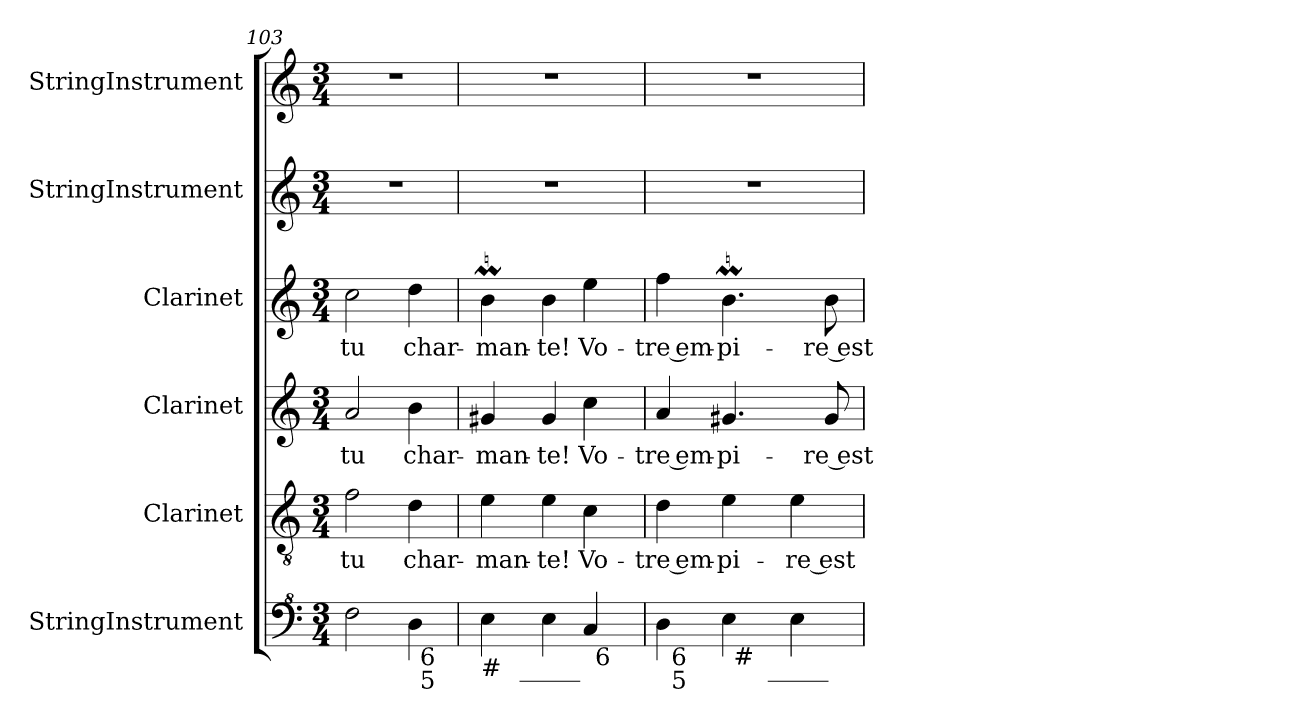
**kern	**kern	**text	**kern	**text	**kern	**text	**kern	**kern
*part6	*part5	*part5	*part4	*part4	*part3	*part3	*part2	*part1
*staff6	*staff5	*staff5	*staff4	*staff4	*staff3	*staff3	*staff2	*staff1
*I"StringInstrument	*I"Clarinet	*	*I"Clarinet	*	*I"Clarinet	*	*I"StringInstrument	*I"StringInstrument
*I'Str	*I'Cl	*	*I'Cl	*	*I'Cl	*	*I'Str	*I'Str
*clefF^4	*clefGv2	*	*clefG2	*	*clefG2	*	*clefG2	*clefG2
*	*ITrd1c2	*	*ITrd1c2	*	*ITrd1c2	*	*	*
*k[]	*k[b-e-]	*	*k[b-e-]	*	*k[b-e-]	*	*k[]	*k[]
*C:	*B-:	*	*B-:	*	*B-:	*	*C:	*C:
*M3/4	*M3/4	*	*M3/4	*	*M3/4	*	*M3/4	*M3/4
=103	=103	=103	=103	=103	=103	=103	=103	=103
*^	*	*	*	*	*	*	*	*
2f\	2ryy	2e-\	-tu	2g/	-tu	2b-\	-tu	2.r	2.r
4d\	32ryy	4c\	char-	4a\	char-	4cc\	char-	.	.
!	!LO:TX:b:t=6\n5	!	!	!	!	!	!	!	!
.	8..ryy	.	.	.	.	.	.	.	.
=104	=104	=104	=104	=104	=104	=104	=104	=104	=104
!LO:TX:b:t=#	!	!	!	!	!	!	!	!	!
*	*^	*	*	*	*	*	*	*	*
4e\	8ryy	2ryy	4d\	-man-	4f#X/	-man-	4aM\	-man-	2.r	2.r
.	32ryy	.	.	.	.	.	.	.	.	.
!	!LO:TX:b:t=_____	!	!	!	!	!	!	!	!	!
.	2ryy	.	.	.	.	.	.	.	.	.
4e\	.	.	4d\	-te!	4f#/	-te!	4a\	-te!	.	.
4c/	.	32ryy	4B-\	Vo-	4b-\	Vo-	4dd\	Vo-	.	.
!	!	!LO:TX:b:t=6	!	!	!	!	!	!	!	!
.	.	8..ryy	.	.	.	.	.	.	.	.
.	16.ryy	.	.	.	.	.	.	.	.	.
=105	=105	=105	=105	=105	=105	=105	=105	=105	=105	=105
*	*	*^	*	*	*	*	*	*	*	*
4d\	32ryy	4ryy	4ryy	4c\	-tre em-	4g/	-tre em-	4ee-\	-tre em-	2.r	2.r
!	!LO:TX:b:t=6\n5	!	!	!	!	!	!	!	!	!	!
.	2ryy	.	.	.	.	.	.	.	.	.	.
4e\	.	32ryy	8ryy	4d\	-pi-	4.f#X/	-pi-	4.aM\	-pi-	.	.
!	!	!LO:TX:b:t=#	!	!	!	!	!	!	!	!	!
.	.	4...ryy	.	.	.	.	.	.	.	.	.
.	.	.	32ryy	.	.	.	.	.	.	.	.
!	!	!	!LO:TX:b:t=_____	!	!	!	!	!	!	!	!
.	.	.	4ryy	.	.	.	.	.	.	.	.
4e\	.	.	.	4d\	-re est	.	.	.	.	.	.
.	8..ryy	.	.	.	.	.	.	.	.	.	.
.	.	.	.	.	.	8f#/	-re est	8a\	-re est	.	.
.	.	.	16.ryy	.	.	.	.	.	.	.	.
*v	*v	*v	*v	*	*	*	*	*	*	*	*
=	=	=	=	=	=	=	=	=
*-	*-	*-	*-	*-	*-	*-	*-	*-
